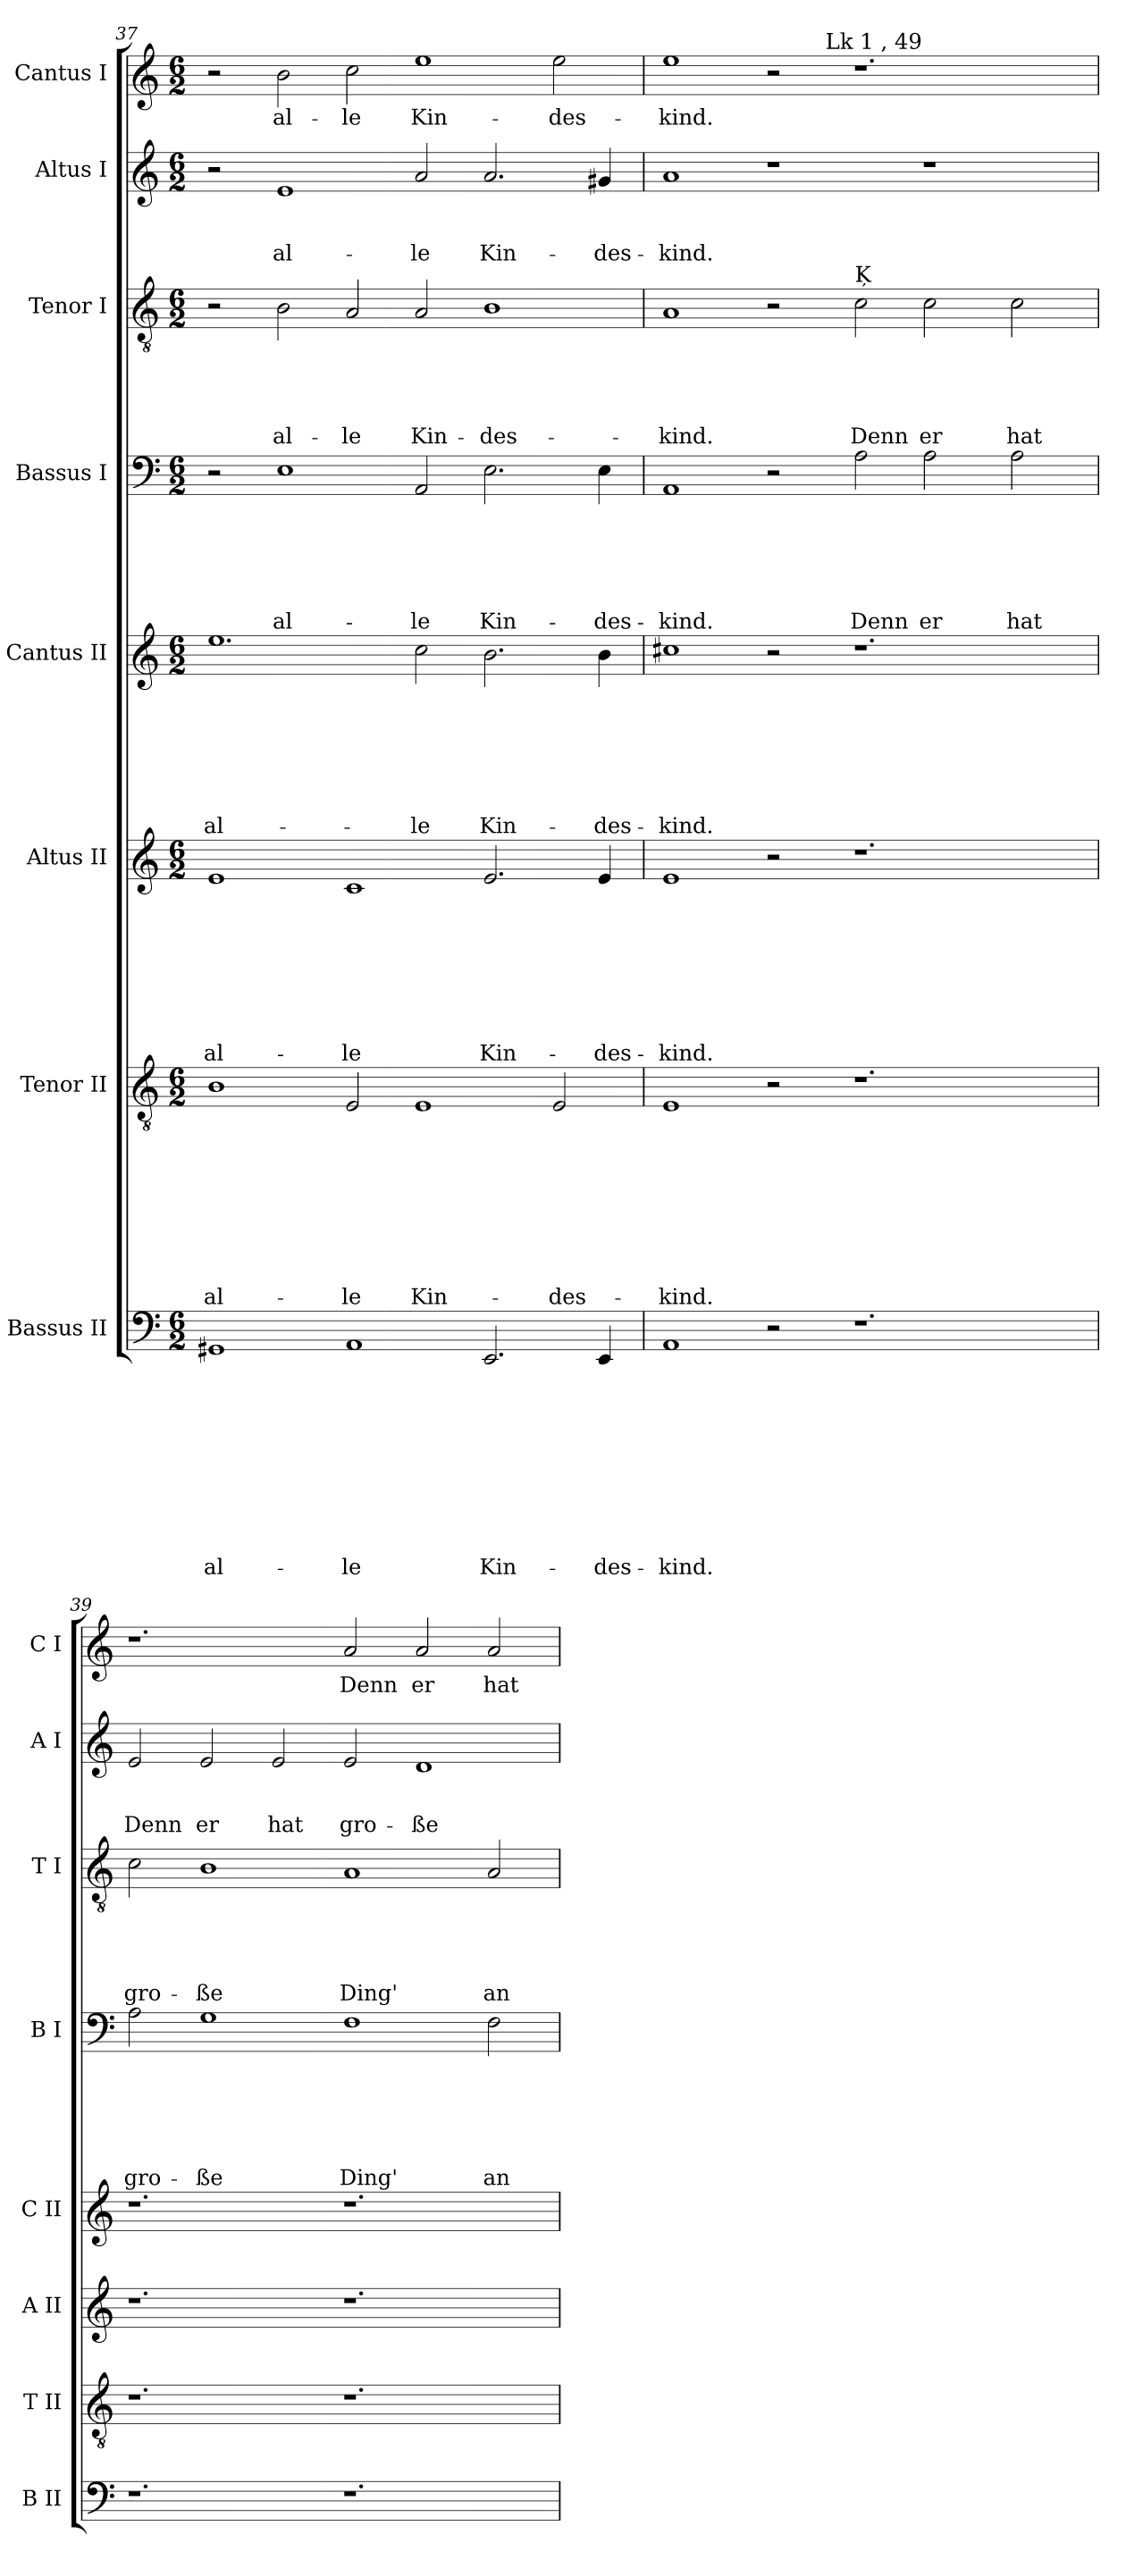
**kern	**text	**text	**text	**text	**text	**text	**text	**text	**text	**text	**kern	**text	**text	**text	**text	**text	**text	**text	**text	**text	**kern	**text	**text	**text	**text	**text	**text	**text	**text	**kern	**text	**text	**text	**text	**text	**text	**text	**kern	**text	**text	**text	**text	**text	**text	**kern	**text	**text	**text	**text	**text	**kern	**text	**text	**text	**kern	**text
*part8	*part8	*part8	*part8	*part8	*part8	*part8	*part8	*part8	*part8	*part8	*part7	*part7	*part7	*part7	*part7	*part7	*part7	*part7	*part7	*part7	*part6	*part6	*part6	*part6	*part6	*part6	*part6	*part6	*part6	*part5	*part5	*part5	*part5	*part5	*part5	*part5	*part5	*part4	*part4	*part4	*part4	*part4	*part4	*part4	*part3	*part3	*part3	*part3	*part3	*part3	*part2	*part2	*part2	*part2	*part1	*part1
*staff8	*staff8	*staff8	*staff8	*staff8	*staff8	*staff8	*staff8	*staff8	*staff8	*staff8	*staff7	*staff7	*staff7	*staff7	*staff7	*staff7	*staff7	*staff7	*staff7	*staff7	*staff6	*staff6	*staff6	*staff6	*staff6	*staff6	*staff6	*staff6	*staff6	*staff5	*staff5	*staff5	*staff5	*staff5	*staff5	*staff5	*staff5	*staff4	*staff4	*staff4	*staff4	*staff4	*staff4	*staff4	*staff3	*staff3	*staff3	*staff3	*staff3	*staff3	*staff2	*staff2	*staff2	*staff2	*staff1	*staff1
*I"Bassus II	*	*	*	*	*	*	*	*	*	*	*I"Tenor II	*	*	*	*	*	*	*	*	*	*I"Altus II	*	*	*	*	*	*	*	*	*I"Cantus II	*	*	*	*	*	*	*	*I"Bassus I	*	*	*	*	*	*	*I"Tenor I	*	*	*	*	*	*I"Altus I	*	*	*	*I"Cantus I	*
*I'B II	*	*	*	*	*	*	*	*	*	*	*I'T II	*	*	*	*	*	*	*	*	*	*I'A II	*	*	*	*	*	*	*	*	*I'C II	*	*	*	*	*	*	*	*I'B I	*	*	*	*	*	*	*I'T I	*	*	*	*	*	*I'A I	*	*	*	*I'C I	*
!!LO:LB:g=z
*clefF4	*	*	*	*	*	*	*	*	*	*	*clefGv2	*	*	*	*	*	*	*	*	*	*clefG2	*	*	*	*	*	*	*	*	*clefG2	*	*	*	*	*	*	*	*clefF4	*	*	*	*	*	*	*clefGv2	*	*	*	*	*	*clefG2	*	*	*	*clefG2	*
*k[]	*	*	*	*	*	*	*	*	*	*	*k[]	*	*	*	*	*	*	*	*	*	*k[]	*	*	*	*	*	*	*	*	*k[]	*	*	*	*	*	*	*	*k[]	*	*	*	*	*	*	*k[]	*	*	*	*	*	*k[]	*	*	*	*k[]	*
*C:	*	*	*	*	*	*	*	*	*	*	*C:	*	*	*	*	*	*	*	*	*	*C:	*	*	*	*	*	*	*	*	*C:	*	*	*	*	*	*	*	*C:	*	*	*	*	*	*	*C:	*	*	*	*	*	*C:	*	*	*	*C:	*
*M6/2	*	*	*	*	*	*	*	*	*	*	*M6/2	*	*	*	*	*	*	*	*	*	*M6/2	*	*	*	*	*	*	*	*	*M6/2	*	*	*	*	*	*	*	*M6/2	*	*	*	*	*	*	*M6/2	*	*	*	*	*	*M6/2	*	*	*	*M6/2	*
=37	=37	=37	=37	=37	=37	=37	=37	=37	=37	=37	=37	=37	=37	=37	=37	=37	=37	=37	=37	=37	=37	=37	=37	=37	=37	=37	=37	=37	=37	=37	=37	=37	=37	=37	=37	=37	=37	=37	=37	=37	=37	=37	=37	=37	=37	=37	=37	=37	=37	=37	=37	=37	=37	=37	=37	=37
!	!	!	!	!	!	!	!	!	!	!LO:LY:b	!	!	!	!	!	!	!	!	!	!LO:LY:b	!	!	!	!	!	!	!	!	!LO:LY:b	!	!	!	!	!	!	!	!LO:LY:b	!	!	!	!	!	!	!	!	!	!	!	!	!	!	!	!	!	!	!
1GG#X	.	.	.	.	.	.	.	.	.	al-	1B	.	.	.	.	.	.	.	.	al-	1e	.	.	.	.	.	.	.	al-	1.ee	.	.	.	.	.	.	al-	2r	.	.	.	.	.	.	2r	.	.	.	.	.	2r	.	.	.	2r	.
!	!	!	!	!	!	!	!	!	!	!	!	!	!	!	!	!	!	!	!	!	!	!	!	!	!	!	!	!	!	!	!	!	!	!	!	!	!	!	!	!	!	!	!	!LO:LY:b	!	!	!	!	!	!LO:LY:b	!	!	!	!LO:LY:b	!	!LO:LY:b
.	.	.	.	.	.	.	.	.	.	.	.	.	.	.	.	.	.	.	.	.	.	.	.	.	.	.	.	.	.	.	.	.	.	.	.	.	.	1E	.	.	.	.	.	al-	2B\	.	.	.	.	al-	1e	.	.	al-	2b\	al-
!	!	!	!	!	!	!	!	!	!	!LO:LY:b	!	!	!	!	!	!	!	!	!	!LO:LY:b	!	!	!	!	!	!	!	!	!LO:LY:b	!	!	!	!	!	!	!	!	!	!	!	!	!	!	!	!	!	!	!	!	!LO:LY:b	!	!	!	!	!	!LO:LY:b
1AA	.	.	.	.	.	.	.	.	.	-le	2E/	.	.	.	.	.	.	.	.	-le	1c	.	.	.	.	.	.	.	-le	.	.	.	.	.	.	.	.	.	.	.	.	.	.	.	2A/	.	.	.	.	-le	.	.	.	.	2cc\	-le
!	!	!	!	!	!	!	!	!	!	!	!	!	!	!	!	!	!	!	!	!LO:LY:b	!	!	!	!	!	!	!	!	!	!	!	!	!	!	!	!	!LO:LY:b	!	!	!	!	!	!	!LO:LY:b	!	!	!	!	!	!LO:LY:b	!	!	!	!LO:LY:b	!	!LO:LY:b
.	.	.	.	.	.	.	.	.	.	.	1E	.	.	.	.	.	.	.	.	Kin-	.	.	.	.	.	.	.	.	.	2cc\	.	.	.	.	.	.	-le	2AA/	.	.	.	.	.	-le	2A/	.	.	.	.	Kin-	2a/	.	.	-le	1ee	Kin-
!	!	!	!	!	!	!	!	!	!	!LO:LY:b	!	!	!	!	!	!	!	!	!	!	!	!	!	!	!	!	!	!	!LO:LY:b	!	!	!	!	!	!	!	!LO:LY:b	!	!	!	!	!	!	!LO:LY:b	!	!	!	!	!	!LO:LY:b	!	!	!	!LO:LY:b	!	!
2.EE/	.	.	.	.	.	.	.	.	.	Kin-	.	.	.	.	.	.	.	.	.	.	2.e/	.	.	.	.	.	.	.	Kin-	2.b\	.	.	.	.	.	.	Kin-	2.E\	.	.	.	.	.	Kin-	1B	.	.	.	.	-des-	2.a/	.	.	Kin-	.	.
!	!	!	!	!	!	!	!	!	!	!	!	!	!	!	!	!	!	!	!	!LO:LY:b	!	!	!	!	!	!	!	!	!	!	!	!	!	!	!	!	!	!	!	!	!	!	!	!	!	!	!	!	!	!	!	!	!	!	!	!LO:LY:b
.	.	.	.	.	.	.	.	.	.	.	2E/	.	.	.	.	.	.	.	.	-des-	.	.	.	.	.	.	.	.	.	.	.	.	.	.	.	.	.	.	.	.	.	.	.	.	.	.	.	.	.	.	.	.	.	.	2ee\	-des-
!	!	!	!	!	!	!	!	!	!	!LO:LY:b	!	!	!	!	!	!	!	!	!	!	!	!	!	!	!	!	!	!	!LO:LY:b	!	!	!	!	!	!	!	!LO:LY:b	!	!	!	!	!	!	!LO:LY:b	!	!	!	!	!	!	!	!	!	!LO:LY:b	!	!
4EE/	.	.	.	.	.	.	.	.	.	-des-	.	.	.	.	.	.	.	.	.	.	4e/	.	.	.	.	.	.	.	-des-	4b\	.	.	.	.	.	.	-des-	4E\	.	.	.	.	.	-des-	.	.	.	.	.	.	4g#X/	.	.	-des-	.	.
=38	=38	=38	=38	=38	=38	=38	=38	=38	=38	=38	=38	=38	=38	=38	=38	=38	=38	=38	=38	=38	=38	=38	=38	=38	=38	=38	=38	=38	=38	=38	=38	=38	=38	=38	=38	=38	=38	=38	=38	=38	=38	=38	=38	=38	=38	=38	=38	=38	=38	=38	=38	=38	=38	=38	=38	=38
!	!	!	!	!	!	!	!	!	!	!LO:LY:b	!	!	!	!	!	!	!	!	!	!LO:LY:b	!	!	!	!	!	!	!	!	!LO:LY:b	!	!	!	!	!	!	!	!LO:LY:b	!	!	!	!	!	!	!LO:LY:b	!	!	!	!	!	!LO:LY:b	!	!	!	!LO:LY:b	!	!LO:LY:b
*	*	*	*	*	*	*	*	*	*	*	*	*	*	*	*	*	*	*	*	*	*	*	*	*	*	*	*	*	*	*	*	*	*	*	*	*	*	*	*	*	*	*	*	*	*	*	*	*	*	*	*	*	*	*	*^	*
1AA	.	.	.	.	.	.	.	.	.	-kind.	1E	.	.	.	.	.	.	.	.	-kind.	1e	.	.	.	.	.	.	.	-kind.	1cc#X	.	.	.	.	.	.	-kind.	1AA	.	.	.	.	.	-kind.	1A	.	.	.	.	-kind.	1a	.	.	-kind.	1ee	1ryy	-kind.
2r	.	.	.	.	.	.	.	.	.	.	2r	.	.	.	.	.	.	.	.	.	2r	.	.	.	.	.	.	.	.	2r	.	.	.	.	.	.	.	2r	.	.	.	.	.	.	2r	.	.	.	.	.	1r	.	.	.	2r	4.ryy	.
!	!	!	!	!	!	!	!	!	!	!	!	!	!	!	!	!	!	!	!	!	!	!	!	!	!	!	!	!	!	!	!	!	!	!	!	!	!	!	!	!	!	!	!	!	!	!	!	!	!	!	!	!	!	!	!	!LO:TX:a:t=Lk 1 , 49	!
.	.	.	.	.	.	.	.	.	.	.	.	.	.	.	.	.	.	.	.	.	.	.	.	.	.	.	.	.	.	.	.	.	.	.	.	.	.	.	.	.	.	.	.	.	.	.	.	.	.	.	.	.	.	.	.	1ryy	.
!	!	!	!	!	!	!	!	!	!	!	!	!	!	!	!	!	!	!	!	!	!	!	!	!	!	!	!	!	!	!	!	!	!	!	!	!	!	!	!	!	!	!	!	!	!LO:TX:a:t=Ķ	!	!	!	!	!	!	!	!	!	!	!	!
!	!	!	!	!	!	!	!	!	!	!	!	!	!	!	!	!	!	!	!	!	!	!	!	!	!	!	!	!	!	!	!	!	!	!	!	!	!	!	!	!	!	!	!	!LO:LY:b	!	!	!	!	!	!LO:LY:b	!	!	!	!	!	!	!
1.r	.	.	.	.	.	.	.	.	.	.	1.r	.	.	.	.	.	.	.	.	.	1.r	.	.	.	.	.	.	.	.	1.r	.	.	.	.	.	.	.	2A\	.	.	.	.	.	Denn	2c\	.	.	.	.	Denn	.	.	.	.	1.r	.	.
!	!	!	!	!	!	!	!	!	!	!	!	!	!	!	!	!	!	!	!	!	!	!	!	!	!	!	!	!	!	!	!	!	!	!	!	!	!	!	!	!	!	!	!	!LO:LY:b	!	!	!	!	!	!LO:LY:b	!	!	!	!	!	!	!
.	.	.	.	.	.	.	.	.	.	.	.	.	.	.	.	.	.	.	.	.	.	.	.	.	.	.	.	.	.	.	.	.	.	.	.	.	.	2A\	.	.	.	.	.	er	2c\	.	.	.	.	er	1r	.	.	.	.	.	.
.	.	.	.	.	.	.	.	.	.	.	.	.	.	.	.	.	.	.	.	.	.	.	.	.	.	.	.	.	.	.	.	.	.	.	.	.	.	.	.	.	.	.	.	.	.	.	.	.	.	.	.	.	.	.	.	2ryy	.
!	!	!	!	!	!	!	!	!	!	!	!	!	!	!	!	!	!	!	!	!	!	!	!	!	!	!	!	!	!	!	!	!	!	!	!	!	!	!	!	!	!	!	!	!LO:LY:b	!	!	!	!	!	!LO:LY:b	!	!	!	!	!	!	!
.	.	.	.	.	.	.	.	.	.	.	.	.	.	.	.	.	.	.	.	.	.	.	.	.	.	.	.	.	.	.	.	.	.	.	.	.	.	2A\	.	.	.	.	.	hat	2c\	.	.	.	.	hat	.	.	.	.	.	.	.
.	.	.	.	.	.	.	.	.	.	.	.	.	.	.	.	.	.	.	.	.	.	.	.	.	.	.	.	.	.	.	.	.	.	.	.	.	.	.	.	.	.	.	.	.	.	.	.	.	.	.	.	.	.	.	.	8ryy	.
=39	=39	=39	=39	=39	=39	=39	=39	=39	=39	=39	=39	=39	=39	=39	=39	=39	=39	=39	=39	=39	=39	=39	=39	=39	=39	=39	=39	=39	=39	=39	=39	=39	=39	=39	=39	=39	=39	=39	=39	=39	=39	=39	=39	=39	=39	=39	=39	=39	=39	=39	=39	=39	=39	=39	=39	=39	=39
!	!	!	!	!	!	!	!	!	!	!	!	!	!	!	!	!	!	!	!	!	!	!	!	!	!	!	!	!	!	!	!	!	!	!	!	!	!	!	!	!	!	!	!	!LO:LY:b	!	!	!	!	!	!LO:LY:b	!	!	!	!LO:LY:b	!	!	!
*	*	*	*	*	*	*	*	*	*	*	*	*	*	*	*	*	*	*	*	*	*	*	*	*	*	*	*	*	*	*	*	*	*	*	*	*	*	*	*	*	*	*	*	*	*	*	*	*	*	*	*	*	*	*	*v	*v	*
1.r	.	.	.	.	.	.	.	.	.	.	1.r	.	.	.	.	.	.	.	.	.	1.r	.	.	.	.	.	.	.	.	1.r	.	.	.	.	.	.	.	2A\	.	.	.	.	.	gro-	2c\	.	.	.	.	gro-	2e/	.	.	Denn	1.r	.
!	!	!	!	!	!	!	!	!	!	!	!	!	!	!	!	!	!	!	!	!	!	!	!	!	!	!	!	!	!	!	!	!	!	!	!	!	!	!	!	!	!	!	!	!LO:LY:b	!	!	!	!	!	!LO:LY:b	!	!	!	!LO:LY:b	!	!
.	.	.	.	.	.	.	.	.	.	.	.	.	.	.	.	.	.	.	.	.	.	.	.	.	.	.	.	.	.	.	.	.	.	.	.	.	.	1G	.	.	.	.	.	-ße	1B	.	.	.	.	-ße	2e/	.	.	er	.	.
!	!	!	!	!	!	!	!	!	!	!	!	!	!	!	!	!	!	!	!	!	!	!	!	!	!	!	!	!	!	!	!	!	!	!	!	!	!	!	!	!	!	!	!	!	!	!	!	!	!	!	!	!	!	!LO:LY:b	!	!
.	.	.	.	.	.	.	.	.	.	.	.	.	.	.	.	.	.	.	.	.	.	.	.	.	.	.	.	.	.	.	.	.	.	.	.	.	.	.	.	.	.	.	.	.	.	.	.	.	.	.	2e/	.	.	hat	.	.
!	!	!	!	!	!	!	!	!	!	!	!	!	!	!	!	!	!	!	!	!	!	!	!	!	!	!	!	!	!	!	!	!	!	!	!	!	!	!	!	!	!	!	!	!LO:LY:b	!	!	!	!	!	!LO:LY:b	!	!	!	!LO:LY:b	!	!LO:LY:b
1.r	.	.	.	.	.	.	.	.	.	.	1.r	.	.	.	.	.	.	.	.	.	1.r	.	.	.	.	.	.	.	.	1.r	.	.	.	.	.	.	.	1F	.	.	.	.	.	Ding'	1A	.	.	.	.	Ding'	2e/	.	.	gro-	2a/	Denn
!	!	!	!	!	!	!	!	!	!	!	!	!	!	!	!	!	!	!	!	!	!	!	!	!	!	!	!	!	!	!	!	!	!	!	!	!	!	!	!	!	!	!	!	!	!	!	!	!	!	!	!	!	!	!LO:LY:b	!	!LO:LY:b
.	.	.	.	.	.	.	.	.	.	.	.	.	.	.	.	.	.	.	.	.	.	.	.	.	.	.	.	.	.	.	.	.	.	.	.	.	.	.	.	.	.	.	.	.	.	.	.	.	.	.	1d	.	.	-ße	2a/	er
!	!	!	!	!	!	!	!	!	!	!	!	!	!	!	!	!	!	!	!	!	!	!	!	!	!	!	!	!	!	!	!	!	!	!	!	!	!	!	!	!	!	!	!	!LO:LY:b	!	!	!	!	!	!LO:LY:b	!	!	!	!	!	!LO:LY:b
.	.	.	.	.	.	.	.	.	.	.	.	.	.	.	.	.	.	.	.	.	.	.	.	.	.	.	.	.	.	.	.	.	.	.	.	.	.	2F\	.	.	.	.	.	an	2A/	.	.	.	.	an	.	.	.	.	2a/	hat
=	=	=	=	=	=	=	=	=	=	=	=	=	=	=	=	=	=	=	=	=	=	=	=	=	=	=	=	=	=	=	=	=	=	=	=	=	=	=	=	=	=	=	=	=	=	=	=	=	=	=	=	=	=	=	=	=
*-	*-	*-	*-	*-	*-	*-	*-	*-	*-	*-	*-	*-	*-	*-	*-	*-	*-	*-	*-	*-	*-	*-	*-	*-	*-	*-	*-	*-	*-	*-	*-	*-	*-	*-	*-	*-	*-	*-	*-	*-	*-	*-	*-	*-	*-	*-	*-	*-	*-	*-	*-	*-	*-	*-	*-	*-
